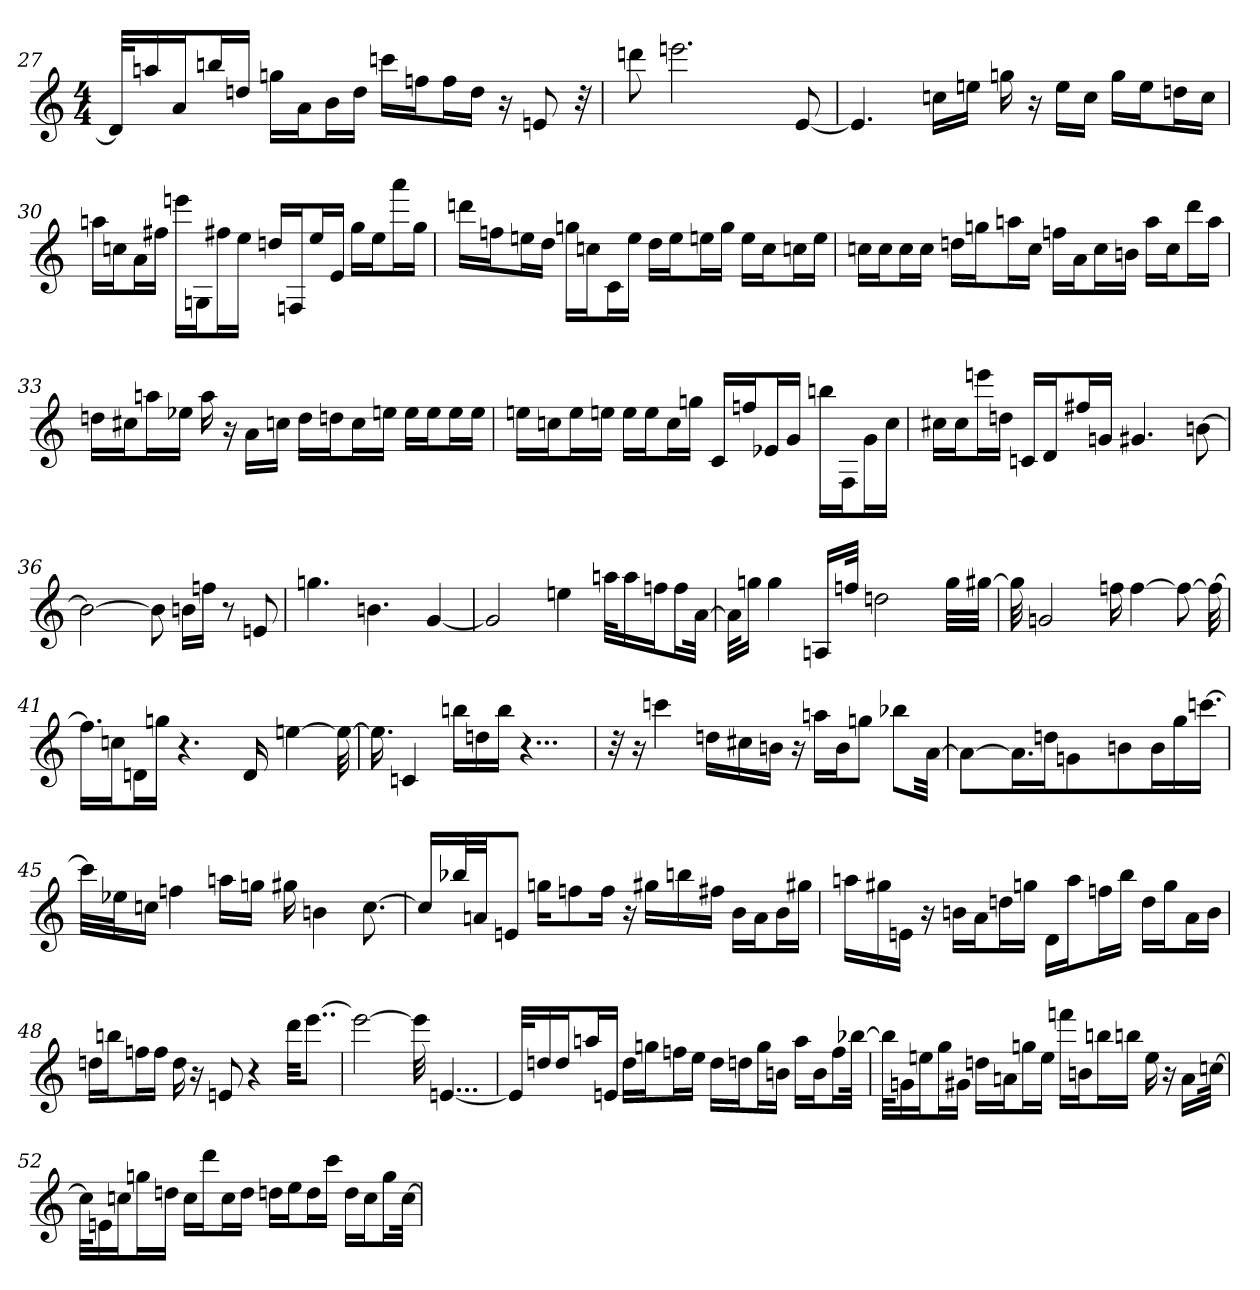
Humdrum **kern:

**kern
*part1
*staff1
*clefG2
*M4/4
=27
32d/KLL]
16aan/
16a/J
16bbn/L
16ddn/JJ
16ggn\LL
16a\J
16b\L
16dd\JJ
16cccn\LL
16ffn\J
16ff\L
16dd\JJ
16r
8en
32r
=28
8dddn
2.eeen
[8e
=29
4.e]
16ccn\LL
16een\JJ
16ggn
16r
16ee\LL
16cc\JJ
16gg\LL
16ee\J
16ddn\L
16cc\JJ
=30
16aan\LL
16ccn\J
16a\L
16ff#X\JJ
16eeen\LL
16Gn\J
16ff#X\L
16ee\JJ
16ddn/LL
16Fn/J
16ee/L
16e/JJ
16gg\LL
16ee\J
16aaa\L
16gg\JJ
=31
16dddn\LL
16ffn\J
16een\L
16dd\JJ
16ggn\LL
16ccn\J
16c\L
16ee\JJ
16dd\LL
16ee\J
16een\L
16gg\JJ
16ee\LL
16cc\J
16ccn\L
16ee\JJ
=32
16ccn\LL
16cc\J
16cc\L
16cc\JJ
16ddn\LL
16ggn\J
16aan\L
16cc\JJ
16ffn\LL
16a\J
16cc\L
16bn\JJ
16aa\LL
16cc\J
16ddd\L
16aa\JJ
=33
16ddn\LL
16cc#X\J
16aan\L
16ee-X\JJ
16aa
16r
16a\LL
16ccn\JJ
16dd\LL
16ddn\J
16cc\L
16een\JJ
16ee\LL
16ee\J
16ee\L
16ee\JJ
=34
16een\LL
16ccn\J
16ee\L
16een\JJ
16ee\LL
16ee\J
16cc\L
16ggn\JJ
16c/LL
16ffn/J
16e-X/L
16g/JJ
16bbn\LL
16F\J
16g\L
16cc\JJ
=35
16cc#X\LL
16cc#\J
16eeen\L
16ddn\JJ
16cn/LL
16d/J
16ff#X/L
16gn/JJ
4.g#X
[8bn
=36
2b_
8b]
16bn\LL
16ffn\JJ
8r
8en
=37
4.ggn
4.bn
[4g
=38
2g]
4een
32aan\KLL
16aa\
16ffn\J
16ff\L
[32a\JJk
=39
32a\KLL]
16ggn\JJ
4gg
16An/LL
32ffn/JJk
2ddn
32gg\LLL
[32gg#X\JJJ
=40
32gg#]
2gn
16ffn
[4ff
8ff_
32ff_
=41
16.ff\LL]
16ccn\J
16dn\L
16ggn\JJ
4.r
16d
[4een
32ee_
=42
16.ee]
4cn
16bbn\LL
16ddn\
16bb\JJ
4...r
=43
32r
16r
4cccn
16ddn\LL
16cc#X\
16bn\JJ
16r
16aan\KL
16b\K
8ggn\J
8bb-X\L
[32a\Jkk
=44
4a_
16.a]
16ddn
4gn
8bn
16b\LL
16gg\J
[16.cccn\JJ
=45
32ccc\LLL]
32ee-X\J
16ccn\JJ
4ffn
16aan\LL
16ggn\JJ
16gg#X
4bn
[8.cc
=46
16cc/LL]
32bb-X/L
32an/JJ
8en/J
16ggn\KL
8ffn\
16ff\Jk
16r
16gg#X\LL
16bbn\
16ff#X\JJ
16b\LL
16a\J
16b\L
16gg#X\JJ
=47
16aan\LL
16gg#X\
16en\JJ
16r
16bn\LL
16a\J
16ddn\L
16ggn\JJ
16d\LL
16aa\J
16ffn\L
16bb\JJ
16dd\LL
16gg\J
16a\L
16b\JJ
=48
16ddn\LL
16bbn\J
16ffn\L
16ff\JJ
16dd
16r
8en
4r
32ddd\KKL
[8..eee\J
=49
2eee_
32eee]
[4...en
=50
32e/KLL]
16ddn/
16dd/J
16aan/L
16en/JJ
16dd\LL
16ggn\J
16ffn\L
16ee\JJ
16dd\LL
16ddn\J
16gg\L
16bn\JJ
16aa\LL
16b\J
16ff\L
[32bb-X\JJk
=51
32bb-\KLL]
16gn\
16een\J
16gg\L
16g#X\JJ
16ddn\LL
16an\J
16ggn\L
16ee\JJ
16fffn\LL
16bn\J
16bb\L
16bbn\JJ
16ee
16r
16a\LL
[32ccn\JJk
=52
32cc\KLL]
16en\
16ccn\J
16ggn\L
16ddn\JJ
16cc\LL
16ddd\J
16cc\L
16dd\JJ
16ddn\LL
16ee\J
16dd\L
16ccc\JJ
16dd\LL
16cc\J
16gg\L
[32cc\JJk
=
*-
